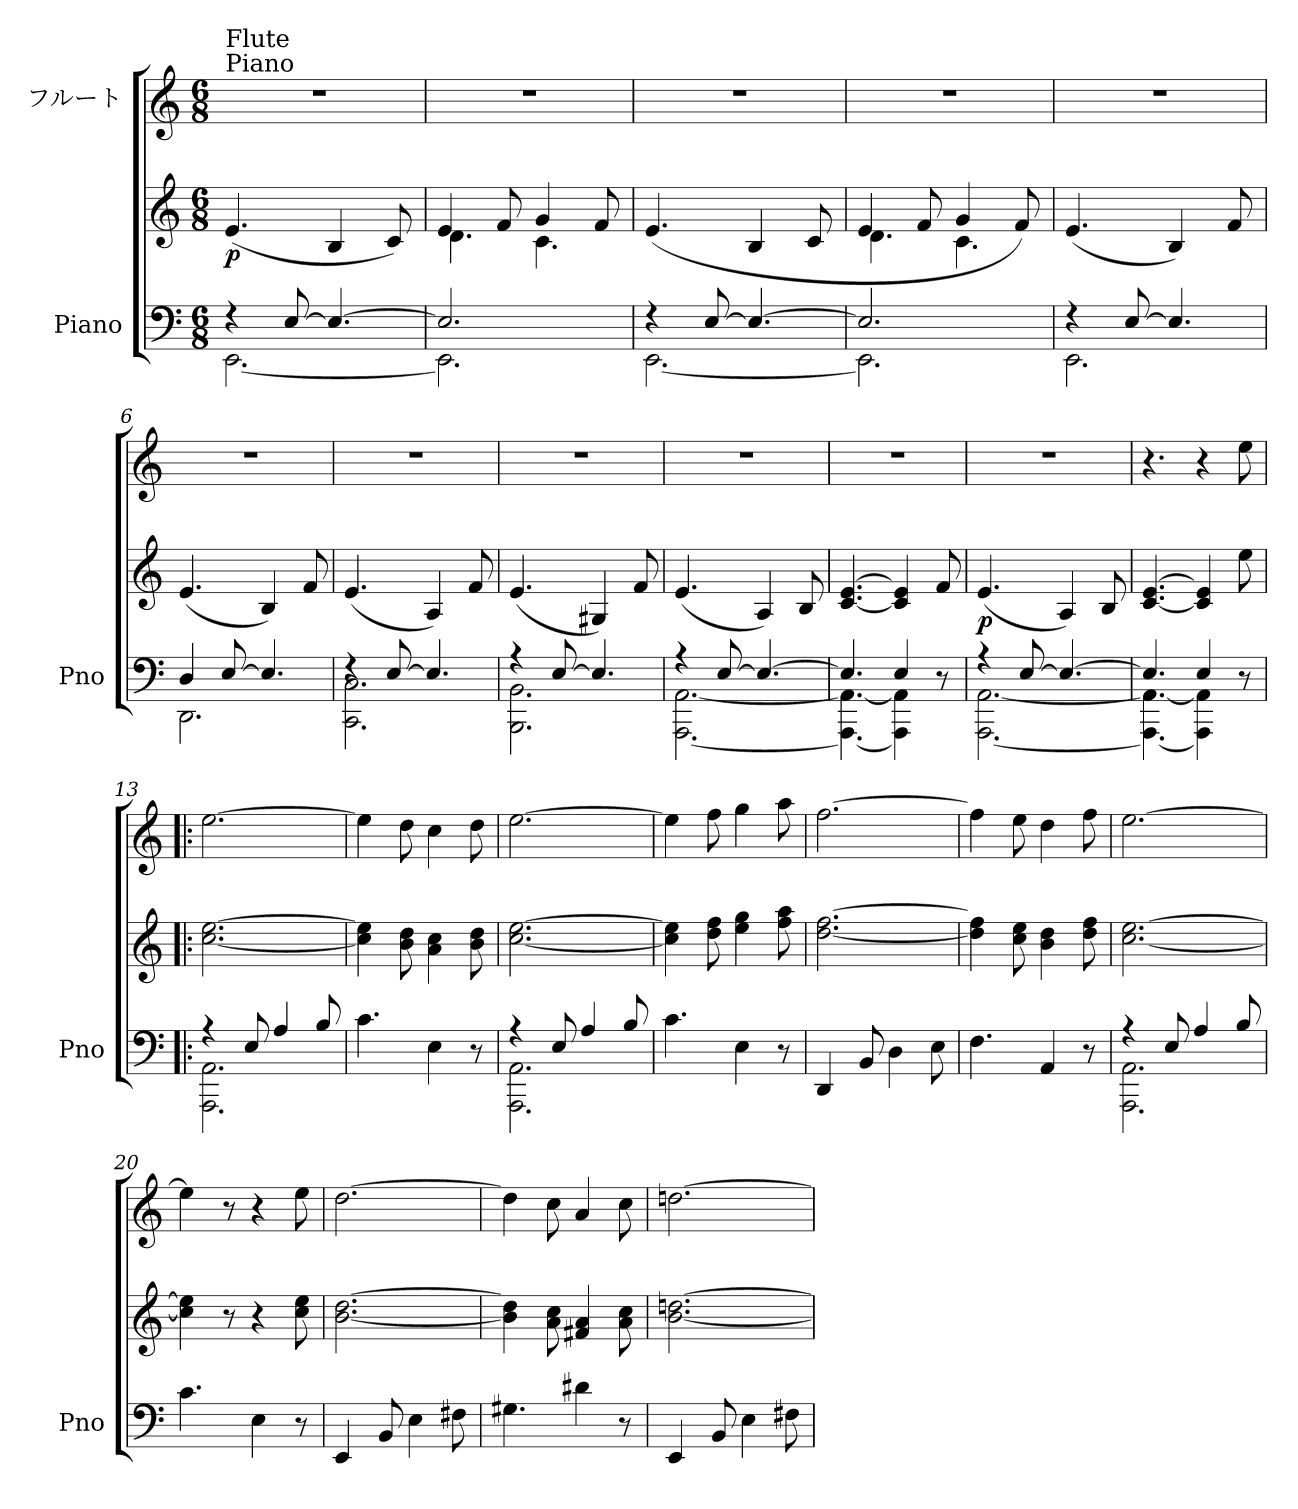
**kern	**kern	**dynam	**kern
*part2	*part2	*part2	*part1
*staff3	*staff2	*staff2/3	*staff1
*I"Piano	*	*	*I"フルート
*I'Pno	*	*	*
*clefF4	*clefG2	*	*clefG2
*k[]	*k[]	*	*k[]
*M6/8	*M6/8	*	*M6/8
*MM105	*MM105	*	*MM105
=1	=1	=1	=1
*^	*	*	*
!	!	!	!	!LO:TX:t=Piano
!	!	!	!	!LO:TX:t=Flute
!	!	!	!LO:DY:b	!
4r	[2.EE\	(>4.e/	p	2.r
[8E/	.	.	.	.
4.E/_	.	4B/	.	.
.	.	8c/)	.	.
=2	=2	=2	=2	=2
*	*	*^	*	*
2.E/]	2.EE\]	4e/	4.d\	.	2.r
.	.	8f/	.	.	.
.	.	4g/	4.c\	.	.
.	.	8f/	.	.	.
*	*	*v	*v	*	*
=3	=3	=3	=3	=3
4r	[2.EE\	(>4.e/	.	2.r
[8E/	.	.	.	.
4.E/_	.	4B/	.	.
.	.	8c/	.	.
=4	=4	=4	=4	=4
*	*	*^	*	*
2.E/]	2.EE\]	4e/	4.d\	.	2.r
.	.	8f/	.	.	.
.	.	4g/	4.c\	.	.
.	.	8f/)	.	.	.
*	*	*v	*v	*	*
=5	=5	=5	=5	=5
4r	2.EE\	(>4.e/	.	2.r
[8E/	.	.	.	.
4.E/]	.	4B/)	.	.
.	.	8f/	.	.
!!LO:LB:g=z
=6	=6	=6	=6	=6
*k[]	*	*k[]	*	*k[]
4D/	2.DD\	(>4.e/	.	2.r
[8E/	.	.	.	.
4.E/]	.	4B/)	.	.
.	.	8f/	.	.
=7	=7	=7	=7	=7
4rF	2.CC\ 2.C\	(>4.e/	.	2.r
[8E/	.	.	.	.
4.E/]	.	4A/)	.	.
.	.	8f/	.	.
=8	=8	=8	=8	=8
4r	2.BBB\ 2.BB\	(>4.e/	.	2.r
[8E/	.	.	.	.
4.E/]	.	4G#X/)	.	.
.	.	8f/	.	.
=9	=9	=9	=9	=9
4r	[2.AAA\ [2.AA\	(>4.e/	.	2.r
[8E/	.	.	.	.
4.E/_	.	4A/)	.	.
.	.	8B/	.	.
=10	=10	=10	=10	=10
*k[]	*	*k[]	*	*k[]
4.E/]	4.AAA\_ 4.AA\_	[4.c/ [4.e/	.	2.r
4E/	4AAA\] 4AA\]	4c/] 4e/]	.	.
8r	8ryy	8f/	.	.
!!LO:LB:g=z
=11	=11	=11	=11	=11
*k[]	*	*k[]	*	*k[]
!	!	!	!LO:DY:b	!
4r	[2.AAA\ [2.AA\	(>4.e/	p	2.r
[8E/	.	.	.	.
4.E/_	.	4A/)	.	.
.	.	8B/	.	.
=12	=12	=12	=12	=12
4.E/]	4.AAA\_ 4.AA\_	[4.c/ [4.e/	.	4.r
4E/	4AAA\] 4AA\]	4c/] 4e/]	.	4r
8r	8ryy	8ee\	.	8ee\
=13!|:	=13!|:	=13!|:	=13!|:	=13!|:
4r	2.AAA\ 2.AA\	[2.cc\ [2.ee\	.	[2.ee\
8E/	.	.	.	.
4A/	.	.	.	.
8B/	.	.	.	.
*v	*v	*	*	*
=14	=14	=14	=14
4.c\	4cc\] 4ee\]	.	4ee\]
.	8b\ 8dd\	.	8dd\
4E\	4a\ 4cc\	.	4cc\
8r	8b\ 8dd\	.	8dd\
=15	=15	=15	=15
*k[]	*k[]	*	*k[]
*^	*	*	*
4r	2.AAA\ 2.AA\	[2.cc\ [2.ee\	.	[2.ee\
8E/	.	.	.	.
4A/	.	.	.	.
8B/	.	.	.	.
*v	*v	*	*	*
!!LO:LB:g=z
=16	=16	=16	=16
*k[]	*k[]	*	*k[]
4.c\	4cc\] 4ee\]	.	4ee\]
.	8dd\ 8ff\	.	8ff\
4E\	4ee\ 4gg\	.	4gg\
8r	8ff\ 8aa\	.	8aa\
=17	=17	=17	=17
4DD/	[2.dd\ [2.ff\	.	[2.ff\
8BB/	.	.	.
4D\	.	.	.
8E\	.	.	.
=18	=18	=18	=18
4.F\	4dd\] 4ff\]	.	4ff\]
.	8cc\ 8ee\	.	8ee\
4AA/	4b\ 4dd\	.	4dd\
8r	8dd\ 8ff\	.	8ff\
=19	=19	=19	=19
*^	*	*	*
4r	2.AAA\ 2.AA\	[2.cc\ [2.ee\	.	[2.ee\
8E/	.	.	.	.
4A/	.	.	.	.
8B/	.	.	.	.
*v	*v	*	*	*
=20	=20	=20	=20
4.c\	4cc\] 4ee\]	.	4ee\]
.	8r	.	8r
4E\	4r	.	4r
8r	8cc\ 8ee\	.	8ee\
!!LO:PB:g=z
=21	=21	=21	=21
*k[]	*k[]	*	*k[]
4EE/	[2.b\ [2.dd\	.	[2.dd\
8BB/	.	.	.
4E\	.	.	.
8F#X\	.	.	.
=22	=22	=22	=22
4.G#X\	4b\] 4dd\]	.	4dd\]
.	8a\ 8cc\	.	8cc\
4d#X\	4f#X/ 4a/	.	4a/
8r	8a\ 8cc\	.	8cc\
=23	=23	=23	=23
4EE/	[2.b\ [2.ddn\	.	[2.ddn\
8BB/	.	.	.
4E\	.	.	.
8F#X\	.	.	.
=	=	=	=
*-	*-	*-	*-
